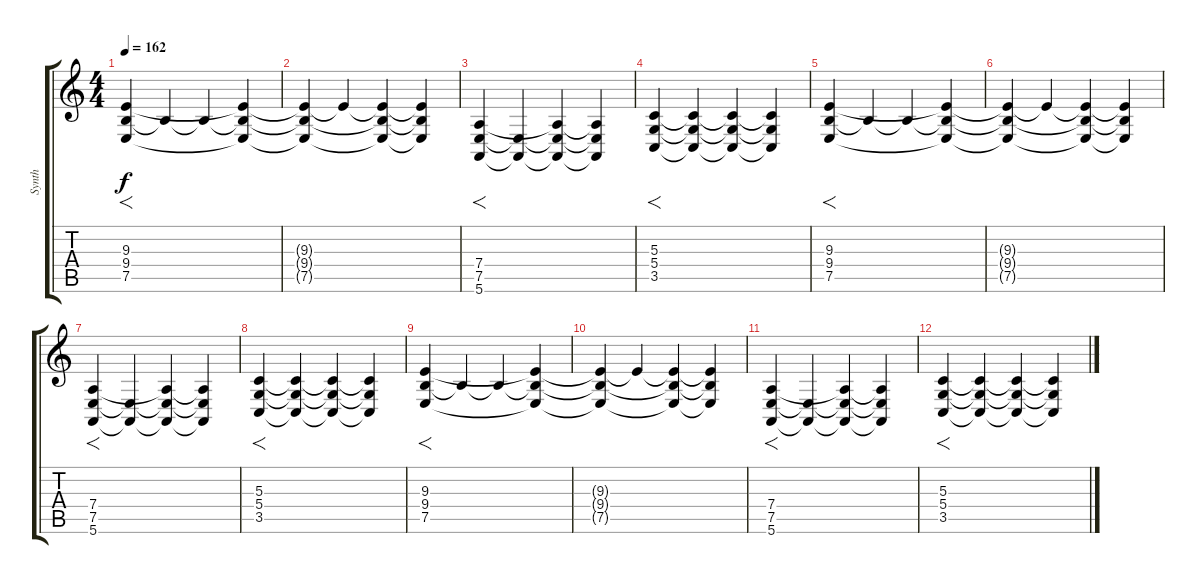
\track ("Synth" "Synth") {instrument synthstrings2}
\staff {score tabs}
\tuning (E4 B3 G3 D3 A2 E2) {hide}
\ts (4 4)
\tempo 162
\clef g2
\ks c
(9.3 9.4 7.5).4{f dy f} 9.4{t}.4 9.4{t}.4 (9.3{t} 9.4{t} 7.5{t}).4 |
(9.3{t} 9.4{t} 7.5{t}).4 9.3{t}.4 (9.3{t} 9.4{t} 7.5{t}).4 (9.3{t} 9.4{t} 7.5{t}).4 |
(7.4 7.5 5.6).4{f} (7.5{t} 5.6{t}).4 (7.4{t} 7.5{t} 5.6{t}).4 (7.4{t} 7.5{t} 5.6{t}).4 |
(5.3 5.4 3.5).4{f} (5.3{t} 5.4{t} 3.5{t}).4 (5.3{t} 5.4{t} 3.5{t}).4 (5.3{t} 5.4{t} 3.5{t}).4 |
(9.3 9.4 7.5).4{f} 9.4{t}.4 9.4{t}.4 (9.3{t} 9.4{t} 7.5{t}).4 |
(9.3{t} 9.4{t} 7.5{t}).4 9.3{t}.4 (9.3{t} 9.4{t} 7.5{t}).4 (9.3{t} 9.4{t} 7.5{t}).4 |
(7.4 7.5 5.6).4{f} (7.5{t} 5.6{t}).4 (7.4{t} 7.5{t} 5.6{t}).4 (7.4{t} 7.5{t} 5.6{t}).4 |
(5.3 5.4 3.5).4{f} (5.3{t} 5.4{t} 3.5{t}).4 (5.3{t} 5.4{t} 3.5{t}).4 (5.3{t} 5.4{t} 3.5{t}).4 |
(9.3 9.4 7.5).4{f} 9.4{t}.4 9.4{t}.4 (9.3{t} 9.4{t} 7.5{t}).4 |
(9.3{t} 9.4{t} 7.5{t}).4 9.3{t}.4 (9.3{t} 9.4{t} 7.5{t}).4 (9.3{t} 9.4{t} 7.5{t}).4 |
(7.4 7.5 5.6).4{f} (7.5{t} 5.6{t}).4 (7.4{t} 7.5{t} 5.6{t}).4 (7.4{t} 7.5{t} 5.6{t}).4 |
(5.3 5.4 3.5).4{f} (5.3{t} 5.4{t} 3.5{t}).4 (5.3{t} 5.4{t} 3.5{t}).4 (5.3{t} 5.4{t} 3.5{t}).4
